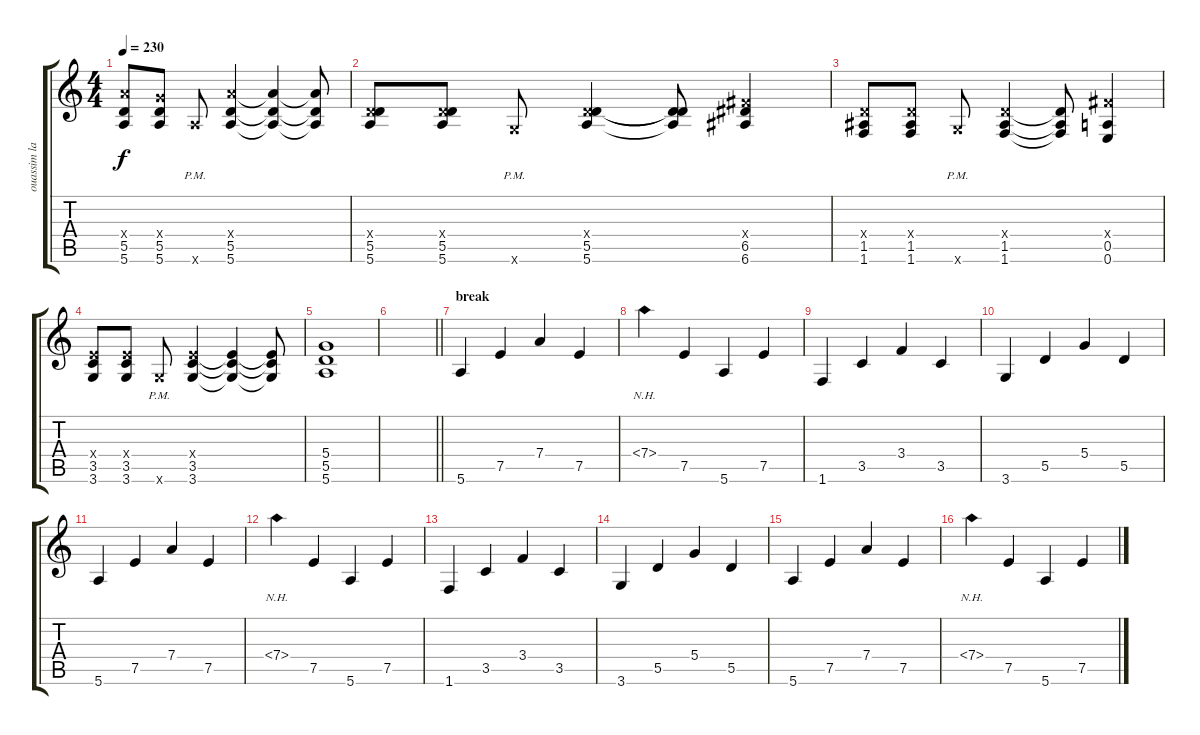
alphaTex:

\track ("ouassim lahfa" "ouassim la") {instrument distortionguitar}
\staff {score tabs}
\tuning (E4 B3 G3 D3 A2 E2) {hide}
\ts (4 4)
\tempo 230
\clef g2
\ks c
(7.4{x} 5.5 5.6).8{dy f} (5.4{x} 5.5 5.6).8 5.6{pm x}.8 (7.4{x} 5.5 5.6).4 (7.4{t} 5.5{t} 5.6{t}).4 (7.4{t} 5.5{t} 5.6{t}).8 |
(0.4{x} 5.5 5.6).8 (0.4{x} 5.5 5.6).8 3.6{pm x}.8 (0.4{x} 5.5 5.6).4 (0.4{t} 5.5{t} 5.6{t}).8 (4.4{x} 6.5 6.6).4 |
(0.4{x} 1.5 1.6).8 (0.4{x} 1.5 1.6).8 3.6{pm x}.8 (0.4{x} 1.5 1.6).4 (0.4{t} 1.5{t} 1.6{t}).8 (4.4{x} 0.5 0.6).4 |
(2.4{x} 3.5 3.6).8 (2.4{x} 3.5 3.6).8 3.6{pm x}.8 (2.4{x} 3.5 3.6).4 (2.4{t} 3.5{t} 3.6{t}).4 (2.4{t} 3.5{t} 3.6{t}).8 |
(5.4 5.5 5.6).1 |
\barLineRight lightlight
|
\section ("" "break")
5.6.4 7.5.4 7.4.4 7.5.4 |
7.4{nh}.4 7.5.4 5.6.4 7.5.4 |
1.6.4 3.5.4 3.4.4 3.5.4 |
3.6.4 5.5.4 5.4.4 5.5.4 |
5.6.4 7.5.4 7.4.4 7.5.4 |
7.4{nh}.4 7.5.4 5.6.4 7.5.4 |
1.6.4 3.5.4 3.4.4 3.5.4 |
3.6.4 5.5.4 5.4.4 5.5.4 |
5.6.4 7.5.4 7.4.4 7.5.4 |
7.4{nh}.4 7.5.4 5.6.4 7.5.4
